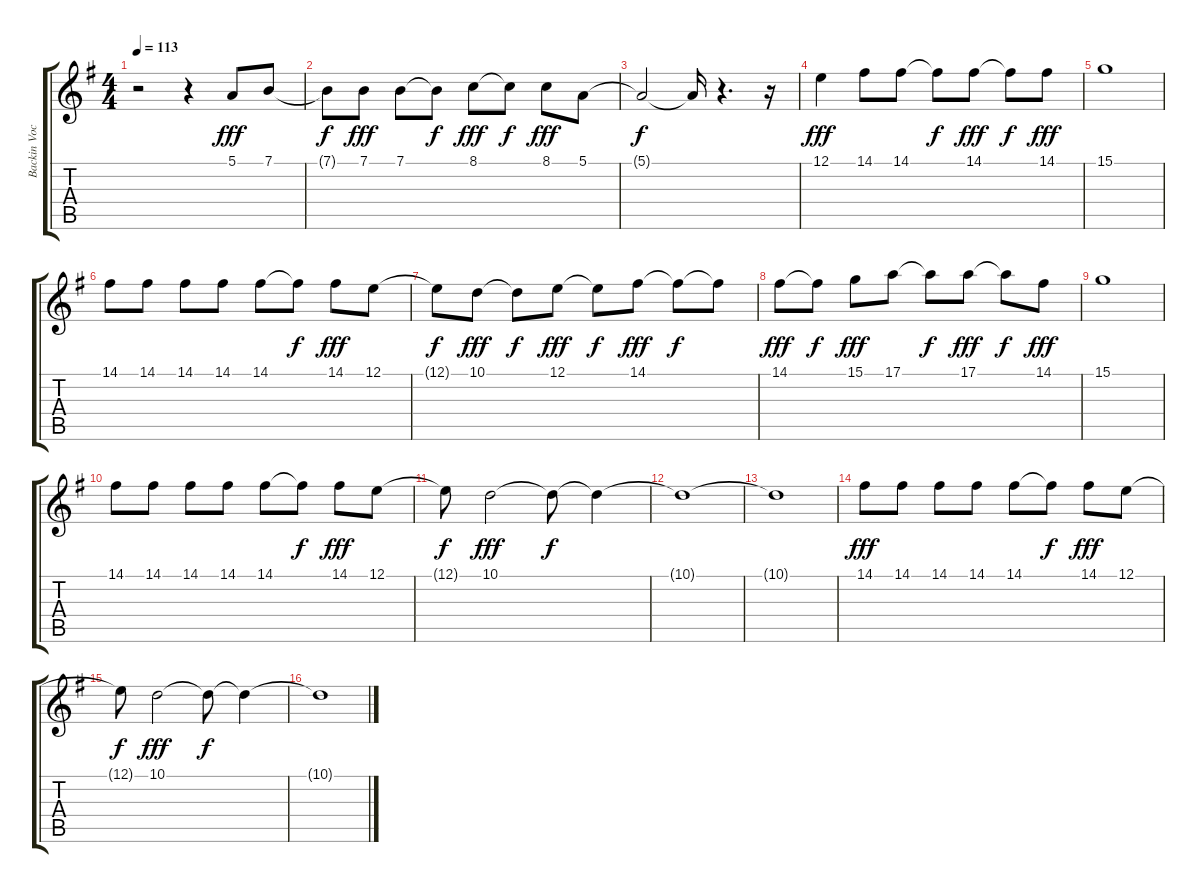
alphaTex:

\track ("Backin Vocals" "Backin Voc") {instrument baritonesax}
\staff {score tabs}
\tuning (E4 B3 G3 D3 A2 E2) {hide}
\ts (4 4)
\tempo 113
\clef g2
\ks g
r.2{dy f} r.4 5.1.8{dy fff} 7.1.8 |
7.1{t}.8{dy f} 7.1.8{dy fff} 7.1.8 7.1{t}.8{dy f} 8.1.8{dy fff} 8.1{t}.8{dy f} 8.1.8{dy fff} 5.1.8 |
5.1{t}.2{dy f} 5.1{t}.16 r.4{d} r.16 |
12.1.4{dy fff} 14.1.8 14.1.8 14.1{t}.8{dy f} 14.1.8{dy fff} 14.1{t}.8{dy f} 14.1.8{dy fff} |
15.1.1 |
14.1.8 14.1.8 14.1.8 14.1.8 14.1.8 14.1{t}.8{dy f} 14.1.8{dy fff} 12.1.8 |
12.1{t}.8{dy f} 10.1.8{dy fff} 10.1{t}.8{dy f} 12.1.8{dy fff} 12.1{t}.8{dy f} 14.1.8{dy fff} 14.1{t}.8{dy f} 14.1{t}.8 |
14.1.8{dy fff} 14.1{t}.8{dy f} 15.1.8{dy fff} 17.1.8 17.1{t}.8{dy f} 17.1.8{dy fff} 17.1{t}.8{dy f} 14.1.8{dy fff} |
15.1.1 |
14.1.8 14.1.8 14.1.8 14.1.8 14.1.8 14.1{t}.8{dy f} 14.1.8{dy fff} 12.1.8 |
12.1{t}.8{dy f} 10.1.2{dy fff} 10.1{t}.8{dy f} 10.1{t}.4 |
10.1{t}.1 |
10.1{t}.1 |
14.1.8{dy fff} 14.1.8 14.1.8 14.1.8 14.1.8 14.1{t}.8{dy f} 14.1.8{dy fff} 12.1.8 |
12.1{t}.8{dy f} 10.1.2{dy fff} 10.1{t}.8{dy f} 10.1{t}.4 |
10.1{t}.1
